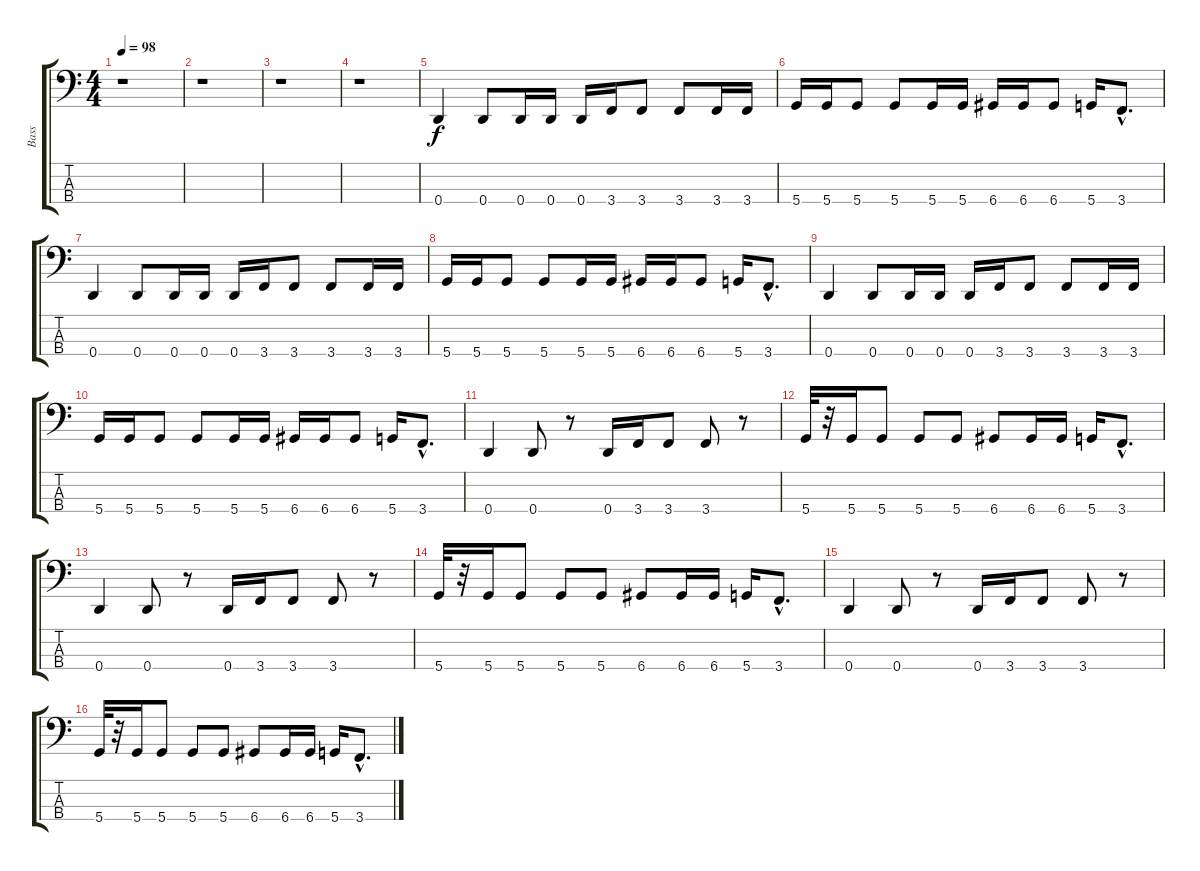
\track ("Bass" "Bass") {instrument electricbassfinger}
\staff {score tabs}
\tuning (G2 D2 A1 D1) {hide}
\ts (4 4)
\tempo 98
\clef f4
\ks c
r.1{dy f instrument electricbassfinger} |
r.1 |
r.1 |
r.1 |
0.4.4 0.4.8 0.4.16 0.4.16 0.4.16 3.4.16 3.4.8 3.4.8 3.4.16 3.4.16 |
5.4.16 5.4.16 5.4.8 5.4.8 5.4.16 5.4.16 6.4.16 6.4.16 6.4.8 5.4.16 3.4{hac}.8{d} |
0.4.4 0.4.8 0.4.16 0.4.16 0.4.16 3.4.16 3.4.8 3.4.8 3.4.16 3.4.16 |
5.4.16 5.4.16 5.4.8 5.4.8 5.4.16 5.4.16 6.4.16 6.4.16 6.4.8 5.4.16 3.4{hac}.8{d} |
0.4.4 0.4.8 0.4.16 0.4.16 0.4.16 3.4.16 3.4.8 3.4.8 3.4.16 3.4.16 |
5.4.16 5.4.16 5.4.8 5.4.8 5.4.16 5.4.16 6.4.16 6.4.16 6.4.8 5.4.16 3.4{hac}.8{d} |
0.4.4 0.4.8 r.8 0.4.16 3.4.16 3.4.8 3.4.8 r.8 |
5.4.32 r.32 5.4.16 5.4.8 5.4.8 5.4.8 6.4.8 6.4.16 6.4.16 5.4.16 3.4{hac}.8{d} |
0.4.4 0.4.8 r.8 0.4.16 3.4.16 3.4.8 3.4.8 r.8 |
5.4.32 r.32 5.4.16 5.4.8 5.4.8 5.4.8 6.4.8 6.4.16 6.4.16 5.4.16 3.4{hac}.8{d} |
0.4.4 0.4.8 r.8 0.4.16 3.4.16 3.4.8 3.4.8 r.8 |
5.4.32 r.32 5.4.16 5.4.8 5.4.8 5.4.8 6.4.8 6.4.16 6.4.16 5.4.16 3.4{hac}.8{d}
